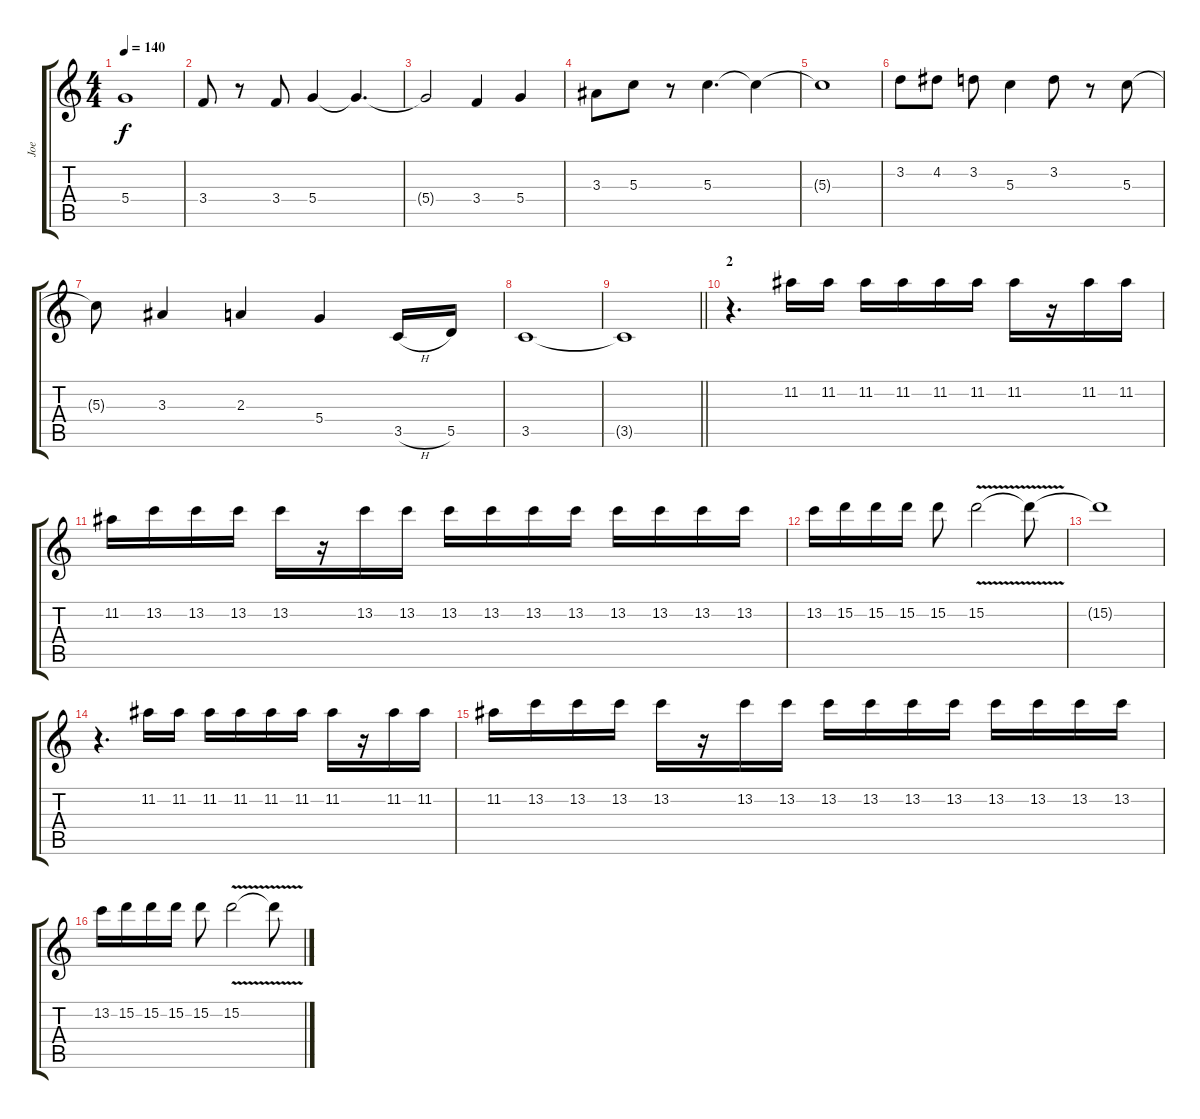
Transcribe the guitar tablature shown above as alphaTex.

\track ("Joe" "Joe") {instrument distortionguitar}
\staff {score tabs}
\tuning (E4 B3 G3 D3 A2 E2) {hide}
\ts (4 4)
\tempo 140
\clef g2
\ks c
5.4{t}.1{dy f} |
3.4.8 r.8 3.4.8 5.4.4 5.4{t}.4{d} |
5.4{t}.2 3.4.4 5.4.4 |
3.3.8 5.3.8 r.8 5.3.4{d} 5.3{t}.4 |
5.3{t}.1 |
3.2.8 4.2.8 3.2.8 5.3.4 3.2.8 r.8 5.3.8 |
5.3{t}.8 3.3.4 2.3.4 5.4.4 3.5{h}.16 5.5.16 |
3.5.1 |
\barLineRight lightlight
3.5{t}.1 |
\section ("" "2")
r.4{d} 11.2.16 11.2.16 11.2.16 11.2.16 11.2.16 11.2.16 11.2.16 r.16 11.2.16 11.2.16 |
11.2.16 13.2.16 13.2.16 13.2.16 13.2.16 r.16 13.2.16 13.2.16 13.2.16 13.2.16 13.2.16 13.2.16 13.2.16 13.2.16 13.2.16 13.2.16 |
13.2.16 15.2.16 15.2.16 15.2.16 15.2.8 15.2{v}.2 15.2{t}.8 |
15.2{t}.1 |
r.4{d} 11.2.16 11.2.16 11.2.16 11.2.16 11.2.16 11.2.16 11.2.16 r.16 11.2.16 11.2.16 |
11.2.16 13.2.16 13.2.16 13.2.16 13.2.16 r.16 13.2.16 13.2.16 13.2.16 13.2.16 13.2.16 13.2.16 13.2.16 13.2.16 13.2.16 13.2.16 |
13.2.16 15.2.16 15.2.16 15.2.16 15.2.8 15.2{v}.2 15.2{t}.8
